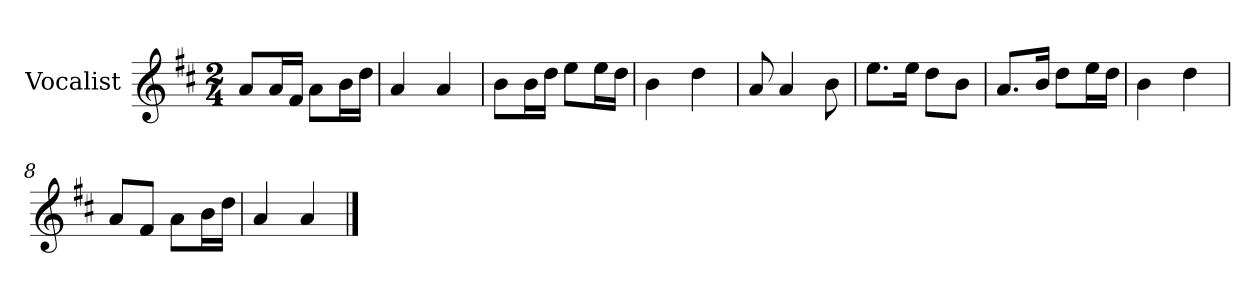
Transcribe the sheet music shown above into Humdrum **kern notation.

**kern
*part1
*staff1
*I"Vocalist
*k[f#c#]
*D:
*M2/4
=
8aL
16aL
16f#JJ
8aL
16bL
16ddJJ
=1
4a
4a
=2
8bL
16bL
16ddJJ
8eeL
16eeL
16ddJJ
=3
4b
4dd
=4
8a
4a
8b
=5
8.eeL
16eeJk
8ddL
8bJ
=6
8.aL
16bJk
8ddL
16eeL
16ddJJ
=7
4b
4dd
=8
8aL
8f#J
8aL
16bL
16ddJJ
=9
4a
4a
==
*-
